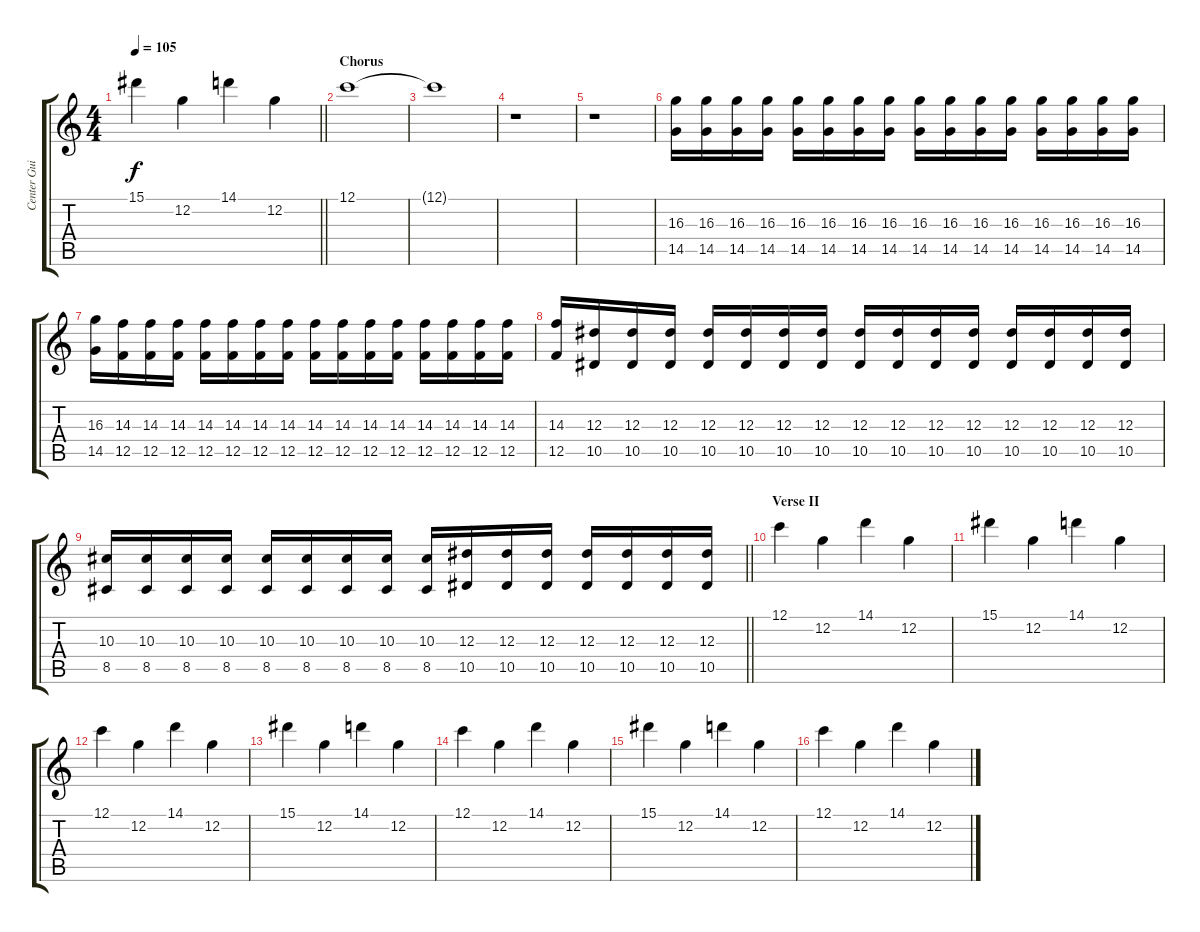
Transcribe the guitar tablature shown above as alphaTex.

\track ("Center Guitar" "Center Gui") {instrument distortionguitar}
\staff {score tabs}
\tuning (C4 G3 Eb3 Bb2 F2 C2) {hide}
\ts (4 4)
\tempo 105
\clef g2
\barLineRight lightlight
\ks c
15.1.4{dy f} 12.2.4 14.1.4 12.2.4 |
\section ("" "Chorus")
12.1.1{volume 0} |
12.1{t}.1 |
r.1 |
r.1 |
(16.3 14.5).16{volume 16} (16.3 14.5).16 (16.3 14.5).16 (16.3 14.5).16 (16.3 14.5).16 (16.3 14.5).16 (16.3 14.5).16 (16.3 14.5).16 (16.3 14.5).16 (16.3 14.5).16 (16.3 14.5).16 (16.3 14.5).16 (16.3 14.5).16 (16.3 14.5).16 (16.3 14.5).16 (16.3 14.5).16 |
(16.3 14.5).16 (14.3 12.5).16 (14.3 12.5).16 (14.3 12.5).16 (14.3 12.5).16 (14.3 12.5).16 (14.3 12.5).16 (14.3 12.5).16 (14.3 12.5).16 (14.3 12.5).16 (14.3 12.5).16 (14.3 12.5).16 (14.3 12.5).16 (14.3 12.5).16 (14.3 12.5).16 (14.3 12.5).16 |
(14.3 12.5).16 (12.3 10.5).16 (12.3 10.5).16 (12.3 10.5).16 (12.3 10.5).16 (12.3 10.5).16 (12.3 10.5).16 (12.3 10.5).16 (12.3 10.5).16 (12.3 10.5).16 (12.3 10.5).16 (12.3 10.5).16 (12.3 10.5).16 (12.3 10.5).16 (12.3 10.5).16 (12.3 10.5).16 |
\barLineRight lightlight
(10.3 8.5).16 (10.3 8.5).16 (10.3 8.5).16 (10.3 8.5).16 (10.3 8.5).16 (10.3 8.5).16 (10.3 8.5).16 (10.3 8.5).16 (10.3 8.5).16 (12.3 10.5).16 (12.3 10.5).16 (12.3 10.5).16 (12.3 10.5).16 (12.3 10.5).16 (12.3 10.5).16 (12.3 10.5).16 |
\section ("" "Verse II")
12.1.4 12.2.4 14.1.4 12.2.4 |
15.1.4 12.2.4 14.1.4 12.2.4 |
12.1.4 12.2.4 14.1.4 12.2.4 |
15.1.4 12.2.4 14.1.4 12.2.4 |
12.1.4 12.2.4 14.1.4 12.2.4 |
15.1.4 12.2.4 14.1.4 12.2.4 |
12.1.4 12.2.4 14.1.4 12.2.4
